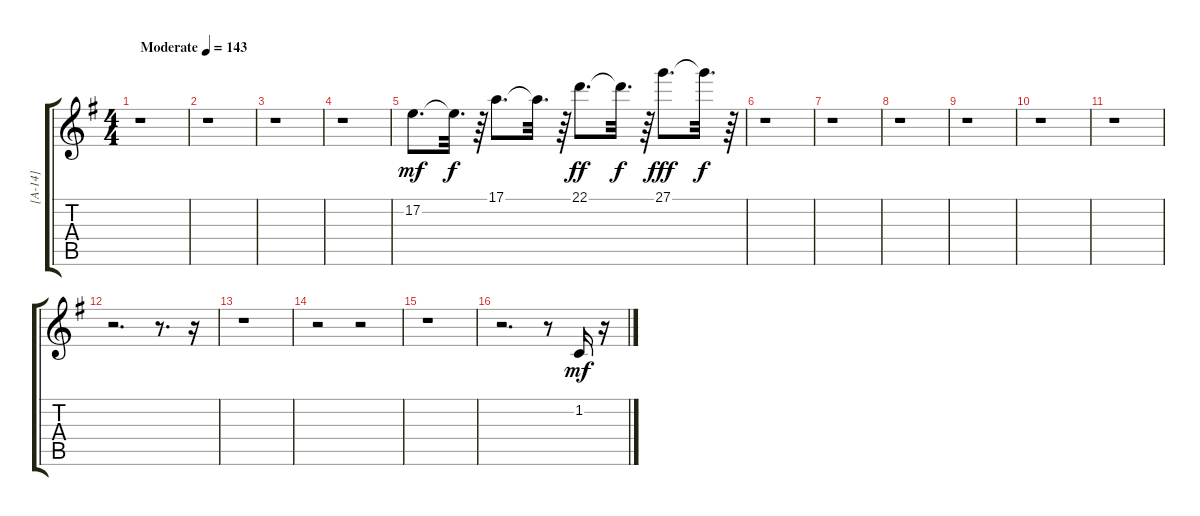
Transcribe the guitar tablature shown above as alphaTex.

\track ("[A-14] " "[A-14] ") {instrument fx5brightness}
\staff {score tabs}
\tuning (E4 B3 G3 D3 A2 E2) {hide}
\ts (4 4)
\tempo (143 "Moderate")
\clef g2
\ks g
r.1{dy mf instrument fx5brightness} |
r.1 |
r.1 |
r.1 |
17.2.8{d} 17.2{t}.32{d dy f} r.64 17.1.8{d} 17.1{t}.32{d} r.64 22.1.8{d dy ff} 22.1{t}.32{d dy f} r.64 27.1.8{d dy fff} 27.1{t}.32{d dy f} r.64 |
r.1 |
r.1 |
r.1 |
r.1 |
r.1 |
r.1 |
r.2{d} r.8{d} r.16{volume 11 balance 4 instrument seashore} |
r.1 |
r.2 r.2 |
r.1 |
r.2{d} r.8 1.2.16{dy mf volume 8 balance 14 instrument guitarfretnoise} r.16
